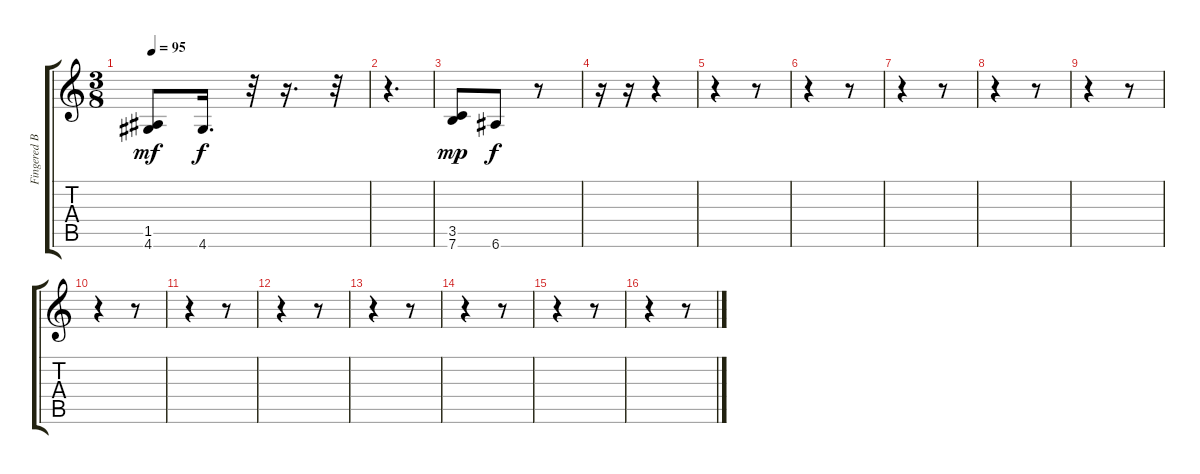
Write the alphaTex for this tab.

\track ("Fingered Bs." "Fingered B") {instrument electricbassfinger}
\staff {score tabs}
\tuning (E4 B3 G3 D3 A2 E2) {hide}
\ts (3 8)
\tempo 95
\clef g2
\ks c
(1.5 4.6).8{dy mf} 4.6.16{d dy f} r.32 r.16{d} r.32 |
r.4{d} |
(3.5 7.6).8{dy mp} 6.6.8{dy f} r.8 |
r.16 r.16 r.4 |
r.4 r.8 |
r.4 r.8 |
r.4 r.8 |
r.4 r.8 |
r.4 r.8 |
r.4 r.8 |
r.4 r.8 |
r.4 r.8 |
r.4 r.8 |
r.4 r.8 |
r.4 r.8 |
r.4 r.8
